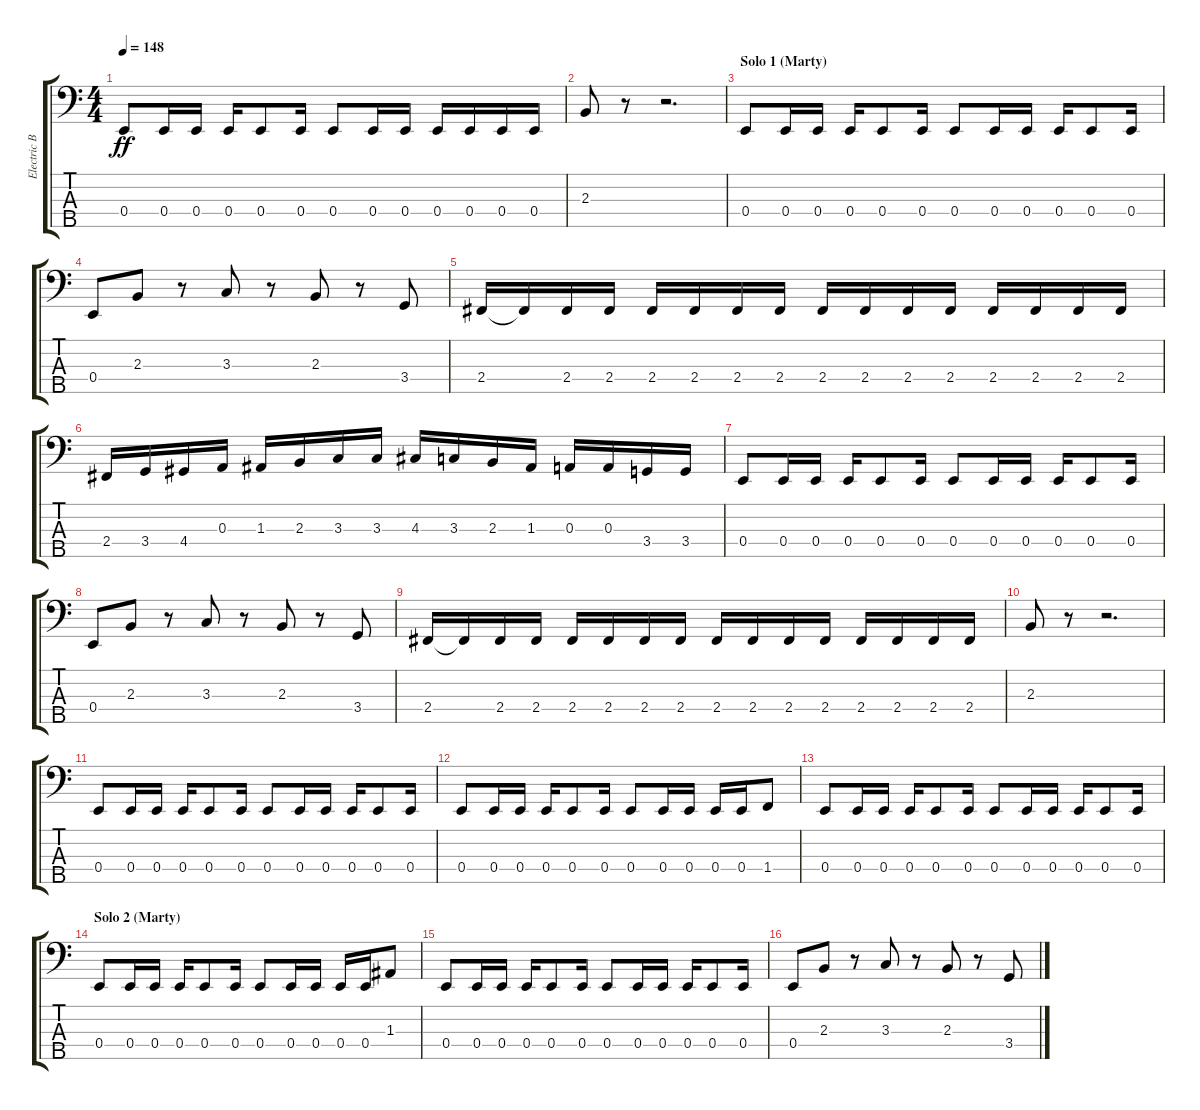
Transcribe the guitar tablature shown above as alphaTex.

\track ("Electric Bass" "Electric B") {instrument electricbassfinger}
\staff {score tabs}
\tuning (G2 D2 A1 E1 B0) {hide}
\ts (4 4)
\tempo 148
\clef f4
\ks c
0.4.8{dy ff} 0.4.16 0.4.16 0.4.16 0.4.8 0.4.16 0.4.8 0.4.16 0.4.16 0.4.16 0.4.16 0.4.16 0.4.16 |
2.3.8 r.8 r.2{d} |
\section ("" "Solo 1 (Marty)")
0.4.8 0.4.16 0.4.16 0.4.16 0.4.8 0.4.16 0.4.8 0.4.16 0.4.16 0.4.16 0.4.8 0.4.16 |
0.4.8 2.3.8 r.8 3.3.8 r.8 2.3.8 r.8 3.4.8 |
2.4.16 2.4{t}.16 2.4.16 2.4.16 2.4.16 2.4.16 2.4.16 2.4.16 2.4.16 2.4.16 2.4.16 2.4.16 2.4.16 2.4.16 2.4.16 2.4.16 |
2.4.16 3.4.16 4.4.16 0.3.16 1.3.16 2.3.16 3.3.16 3.3.16 4.3.16 3.3.16 2.3.16 1.3.16 0.3.16 0.3.16 3.4.16 3.4.16 |
0.4.8 0.4.16 0.4.16 0.4.16 0.4.8 0.4.16 0.4.8 0.4.16 0.4.16 0.4.16 0.4.8 0.4.16 |
0.4.8 2.3.8 r.8 3.3.8 r.8 2.3.8 r.8 3.4.8 |
2.4.16 2.4{t}.16 2.4.16 2.4.16 2.4.16 2.4.16 2.4.16 2.4.16 2.4.16 2.4.16 2.4.16 2.4.16 2.4.16 2.4.16 2.4.16 2.4.16 |
2.3.8 r.8 r.2{d} |
0.4.8 0.4.16 0.4.16 0.4.16 0.4.8 0.4.16 0.4.8 0.4.16 0.4.16 0.4.16 0.4.8 0.4.16 |
0.4.8 0.4.16 0.4.16 0.4.16 0.4.8 0.4.16 0.4.8 0.4.16 0.4.16 0.4.16 0.4.16 1.4.8 |
0.4.8 0.4.16 0.4.16 0.4.16 0.4.8 0.4.16 0.4.8 0.4.16 0.4.16 0.4.16 0.4.8 0.4.16 |
\section ("" "Solo 2 (Marty)")
0.4.8 0.4.16 0.4.16 0.4.16 0.4.8 0.4.16 0.4.8 0.4.16 0.4.16 0.4.16 0.4.16 1.3.8 |
0.4.8 0.4.16 0.4.16 0.4.16 0.4.8 0.4.16 0.4.8 0.4.16 0.4.16 0.4.16 0.4.8 0.4.16 |
0.4.8 2.3.8 r.8 3.3.8 r.8 2.3.8 r.8 3.4.8
